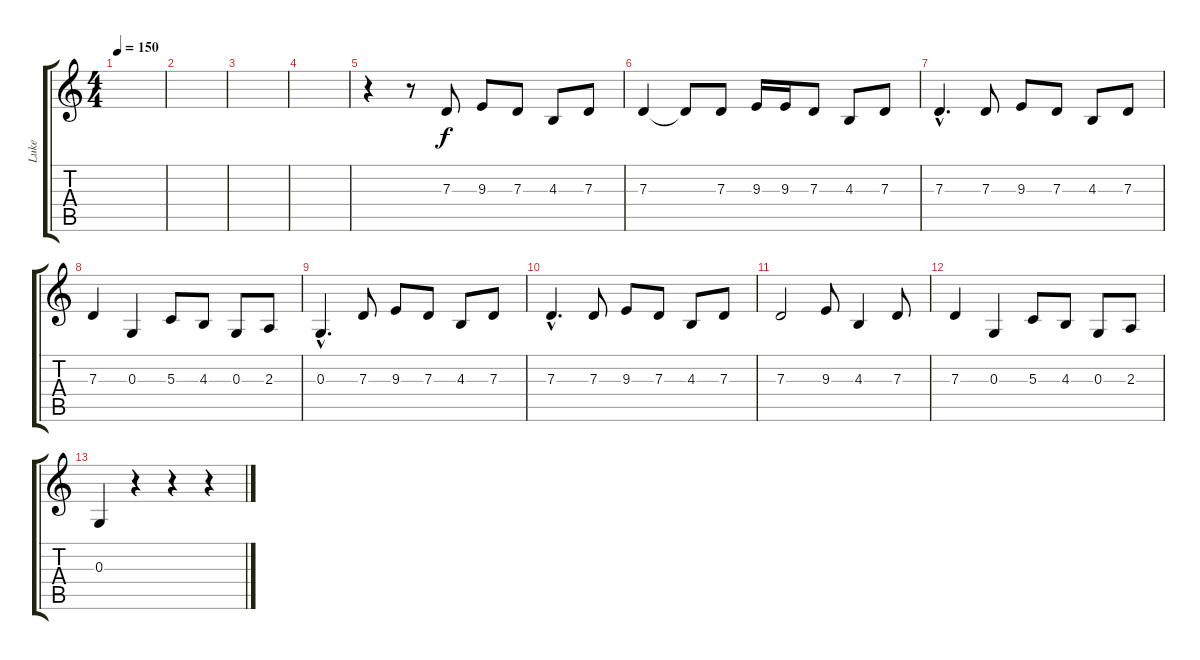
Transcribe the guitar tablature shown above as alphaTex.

\track ("Luke" "Luke") {instrument lead2sawtooth}
\staff {score tabs}
\tuning (E4 B3 G3 D3 A2 E2) {hide}
\ts (4 4)
\tempo 150
\clef g2
\ks c
|
|
|
|
r.4 r.8 7.3.8 9.3.8 7.3.8 4.3.8 7.3.8 |
7.3.4 7.3{t}.8 7.3.8 9.3.16 9.3.16 7.3.8 4.3.8 7.3.8 |
7.3{hac}.4{d} 7.3.8 9.3.8 7.3.8 4.3.8 7.3.8 |
7.3.4 0.3.4 5.3.8 4.3.8 0.3.8 2.3.8 |
0.3{hac}.4{d} 7.3.8 9.3.8 7.3.8 4.3.8 7.3.8 |
7.3{hac}.4{d} 7.3.8 9.3.8 7.3.8 4.3.8 7.3.8 |
7.3.2 9.3.8 4.3.4 7.3.8 |
7.3.4 0.3.4 5.3.8 4.3.8 0.3.8 2.3.8 |
0.3.4 r.4 r.4 r.4
